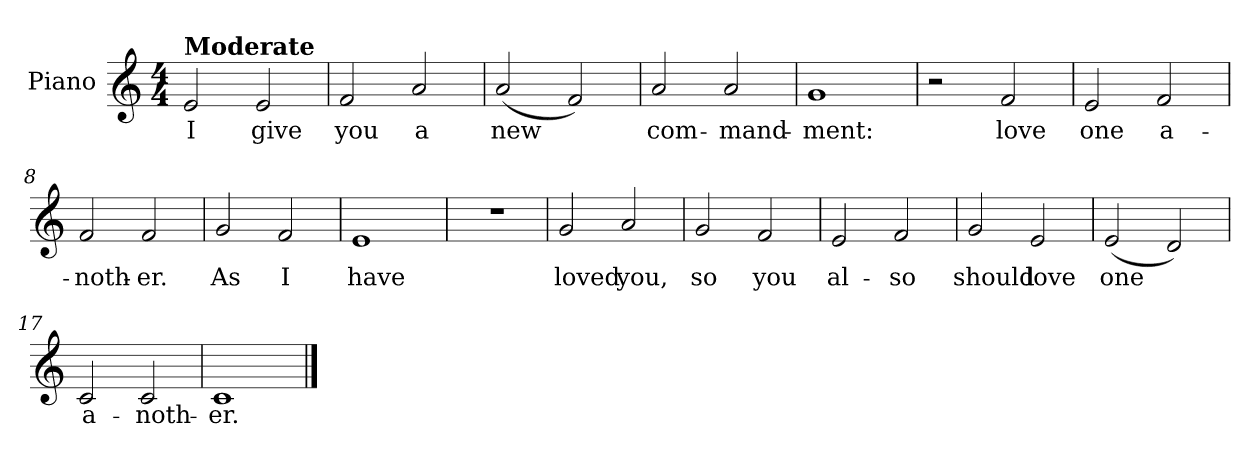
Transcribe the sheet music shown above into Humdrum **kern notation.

**kern	**text
*part1	*part1
*staff1	*staff1
*I"Piano	*
*I'Pno.	*
*clefG2	*
*k[]	*
*M4/4	*
*MM120	*
=1	=1
!LO:TX:a:B:t=Moderate	!
!	!LO:LY:b
2e/	I
!	!LO:LY:b
2e/	give
=2	=2
!	!LO:LY:b
2f/	you
!	!LO:LY:b
2a/	a
=3	=3
!	!LO:LY:b
(<2a/	new
2f/)	.
=4	=4
!	!LO:LY:b
2a/	com-
!	!LO:LY:b
2a/	-mand-
=5	=5
!	!LO:LY:b
1g	-ment:
=6	=6
2r	.
!	!LO:LY:b
2f/	love
=7	=7
!	!LO:LY:b
2e/	one
!	!LO:LY:b
2f/	a-
=8	=8
!	!LO:LY:b
2f/	-noth-
!	!LO:LY:b
2f/	-er.
=9	=9
!	!LO:LY:b
2g/	As
!	!LO:LY:b
2f/	I
=10	=10
!	!LO:LY:b
1e	have
=11	=11
1r	.
=12	=12
!	!LO:LY:b
2g/	loved
!	!LO:LY:b
2a/	you,
!!LO:LB:g=z
=13	=13
!	!LO:LY:b
2g/	so
!	!LO:LY:b
2f/	you
=14	=14
!	!LO:LY:b
2e/	al-
!	!LO:LY:b
2f/	-so
=15	=15
!	!LO:LY:b
2g/	should
!	!LO:LY:b
2e/	love
=16	=16
!	!LO:LY:b
(<2e/	one
2d/)	.
=17	=17
!	!LO:LY:b
2c/	a-
!	!LO:LY:b
2c/	-noth-
=18	=18
!	!LO:LY:b
1c	-er.
==	==
*-	*-
